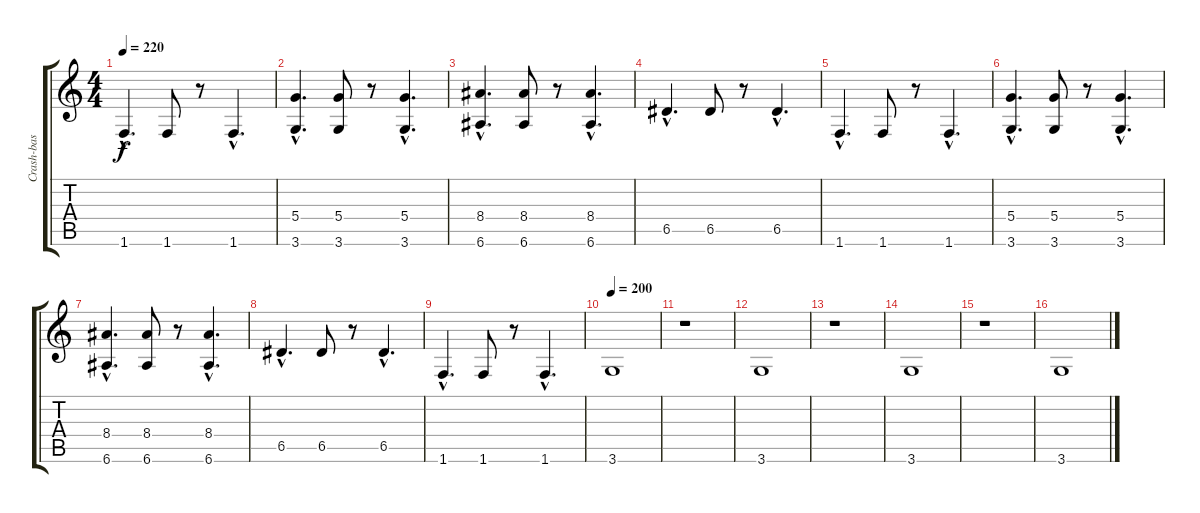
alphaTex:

\track ("Crash-bas" "Crash-bas") {instrument electricbasspick}
\staff {score tabs}
\tuning (E4 B3 G3 D3 A2 E2) {hide}
\ts (4 4)
\tempo 220
\clef g2
\ks c
1.6{hac}.4{d dy f} 1.6.8 r.8 1.6{hac}.4{d} |
(5.4{hac} 3.6{hac}).4{d} (5.4 3.6).8 r.8 (5.4{hac} 3.6{hac}).4{d} |
(8.4{hac} 6.6{hac}).4{d} (8.4 6.6).8 r.8 (8.4{hac} 6.6{hac}).4{d} |
6.5{hac}.4{d} 6.5.8 r.8 6.5{hac}.4{d} |
1.6{hac}.4{d} 1.6.8 r.8 1.6{hac}.4{d} |
(5.4{hac} 3.6{hac}).4{d} (5.4 3.6).8 r.8 (5.4{hac} 3.6{hac}).4{d} |
(8.4{hac} 6.6{hac}).4{d} (8.4 6.6).8 r.8 (8.4{hac} 6.6{hac}).4{d} |
6.5{hac}.4{d} 6.5.8 r.8 6.5{hac}.4{d} |
1.6{hac}.4{d} 1.6.8 r.8 1.6{hac}.4{d} |
\tempo 200
3.6.1{volume 16} |
r.1 |
3.6.1 |
r.1 |
3.6.1 |
r.1 |
3.6.1
